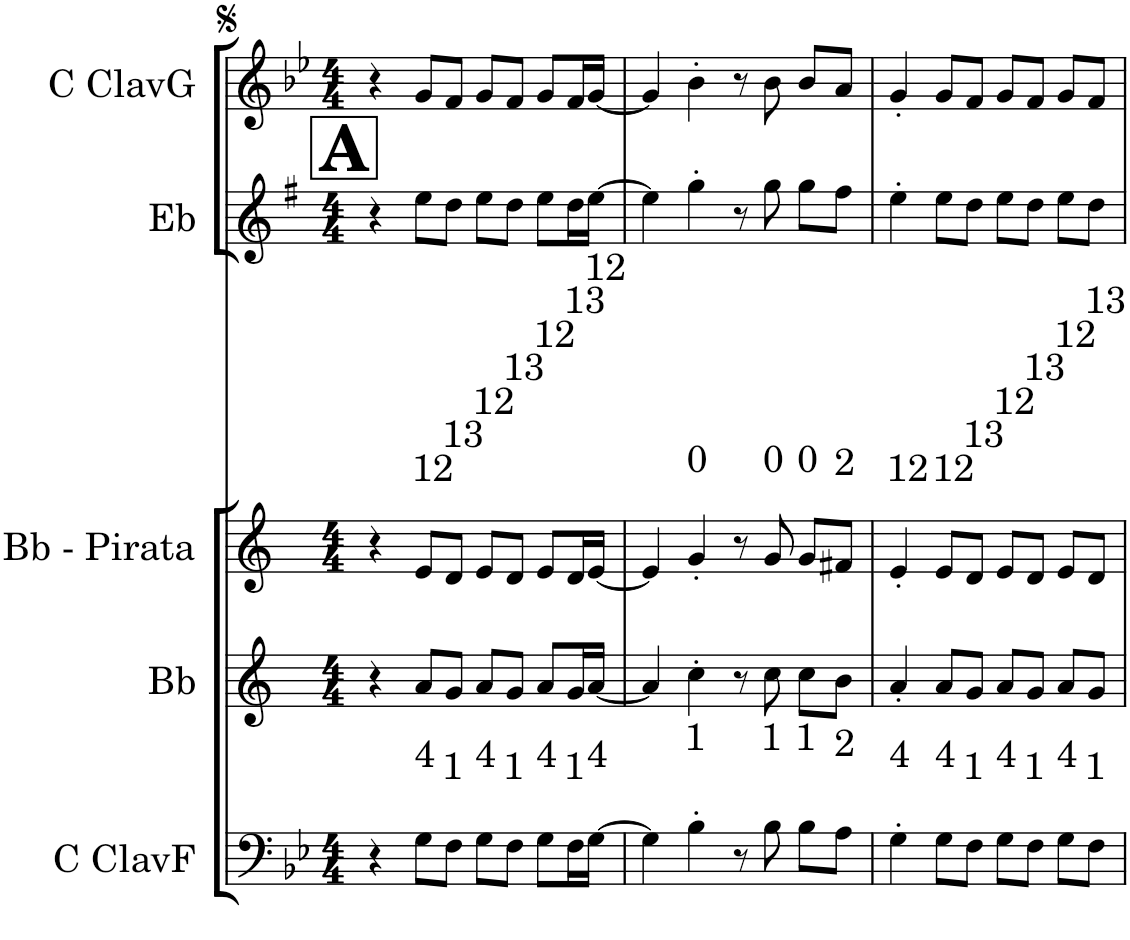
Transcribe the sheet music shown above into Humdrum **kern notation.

**kern	**kern	**kern	**kern	**kern
*part5	*part4	*part3	*part2	*part1
*staff5	*staff4	*staff3	*staff2	*staff1
*I"C ClavF	*I"Bb	*I"Bb - Pirata	*I"Eb	*I"C ClavG
*clefF4	*clefG2	*clefG2	*clefG2	*clefG2
*	*Trd1c2	*Trd1c2	*Trd5c9	*
*k[b-e-]	*k[]	*k[]	*k[f#]	*k[b-e-]
*B-:	*	*	*G:	*B-:
*M4/4	*M4/4	*M4/4	*M4/4	*M4/4
!!LO:REH:place=s1:b:B:cj:fs=24.7284:t=A
=1	=1	=1	=1	=1
4r	4r	4r	4r	4r
!	!	!LO:TX:a:t=12	!	!
!LO:TX:a:t=4	!	!	!	!
8G\L	8a/L	8e/L	8ee\L	8g/L
!	!	!LO:TX:a:t=13	!	!
!LO:TX:a:t=1	!	!	!	!
8F\J	8g/J	8d/J	8dd\J	8f/J
!	!	!LO:TX:a:t=12	!	!
!LO:TX:a:t=4	!	!	!	!
8G\L	8a/L	8e/L	8ee\L	8g/L
!	!	!LO:TX:a:t=13	!	!
!LO:TX:a:t=1	!	!	!	!
8F\J	8g/J	8d/J	8dd\J	8f/J
!	!	!LO:TX:a:t=12	!	!
!LO:TX:a:t=4	!	!	!	!
8G\L	8a/L	8e/L	8ee\L	8g/L
!	!	!LO:TX:a:t=13	!	!
!LO:TX:a:t=1	!	!	!	!
16F\L	16g/L	16d/L	16dd\L	16f/L
!	!	!LO:TX:a:t=12	!	!
!LO:TX:a:t=4	!	!	!	!
[>16G\JJ	[<16a/JJ	[<16e/JJ	[>16ee\JJ	[<16g/JJ
=2	=2	=2	=2	=2
4G\]	4a/]	4e/]	4ee\]	4g/]
!	!	!LO:TX:a:t=0	!	!
!LO:TX:a:t=1	!	!	!	!
4B-'\	4cc'\	4g'/	4gg'\	4b-'\
8r	8r	8r	8r	8r
!	!	!LO:TX:a:t=0	!	!
!LO:TX:a:t=1	!	!	!	!
8B-\	8cc\	8g/	8gg\	8b-\
!	!	!LO:TX:a:t=0	!	!
!LO:TX:a:t=1	!	!	!	!
8B-\L	8cc\L	8g/L	8gg\L	8b-/L
!	!	!LO:TX:a:t=2	!	!
!LO:TX:a:t=2	!	!	!	!
8A\J	8b\J	8f#X/J	8ff#\J	8a/J
=3	=3	=3	=3	=3
!	!	!LO:TX:a:t=12	!	!
!LO:TX:a:t=4	!	!	!	!
4G'\	4a'/	4e'/	4ee'\	4g'/
!	!	!LO:TX:a:t=12	!	!
!LO:TX:a:t=4	!	!	!	!
8G\L	8a/L	8e/L	8ee\L	8g/L
!	!	!LO:TX:a:t=13	!	!
!LO:TX:a:t=1	!	!	!	!
8F\J	8g/J	8d/J	8dd\J	8f/J
!	!	!LO:TX:a:t=12	!	!
!LO:TX:a:t=4	!	!	!	!
8G\L	8a/L	8e/L	8ee\L	8g/L
!	!	!LO:TX:a:t=13	!	!
!LO:TX:a:t=1	!	!	!	!
8F\J	8g/J	8d/J	8dd\J	8f/J
!	!	!LO:TX:a:t=12	!	!
!LO:TX:a:t=4	!	!	!	!
8G\L	8a/L	8e/L	8ee\L	8g/L
!	!	!LO:TX:a:t=13	!	!
!LO:TX:a:t=1	!	!	!	!
8F\J	8g/J	8d/J	8dd\J	8f/J
=	=	=	=	=
*-	*-	*-	*-	*-
